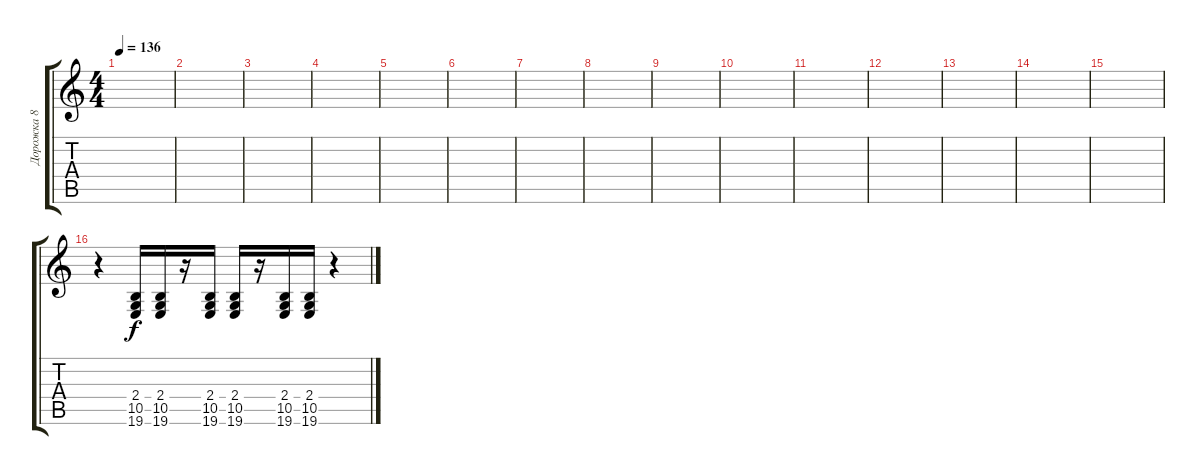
\track ("Дорожка 8" "Дорожка 8") {instrument churchorgan}
\staff {score tabs}
\tuning (E4 B3 G3 D3 A2 E2) {hide}
\ts (4 4)
\tempo 136
\clef g2
\ks c
|
|
|
|
|
|
|
|
|
|
|
|
|
|
|
r.4 (2.4 10.5 19.6).16 (2.4 10.5 19.6).16 r.16 (2.4 10.5 19.6).16 (2.4 10.5 19.6).16 r.16 (2.4 10.5 19.6).16 (2.4 10.5 19.6).16 r.4
